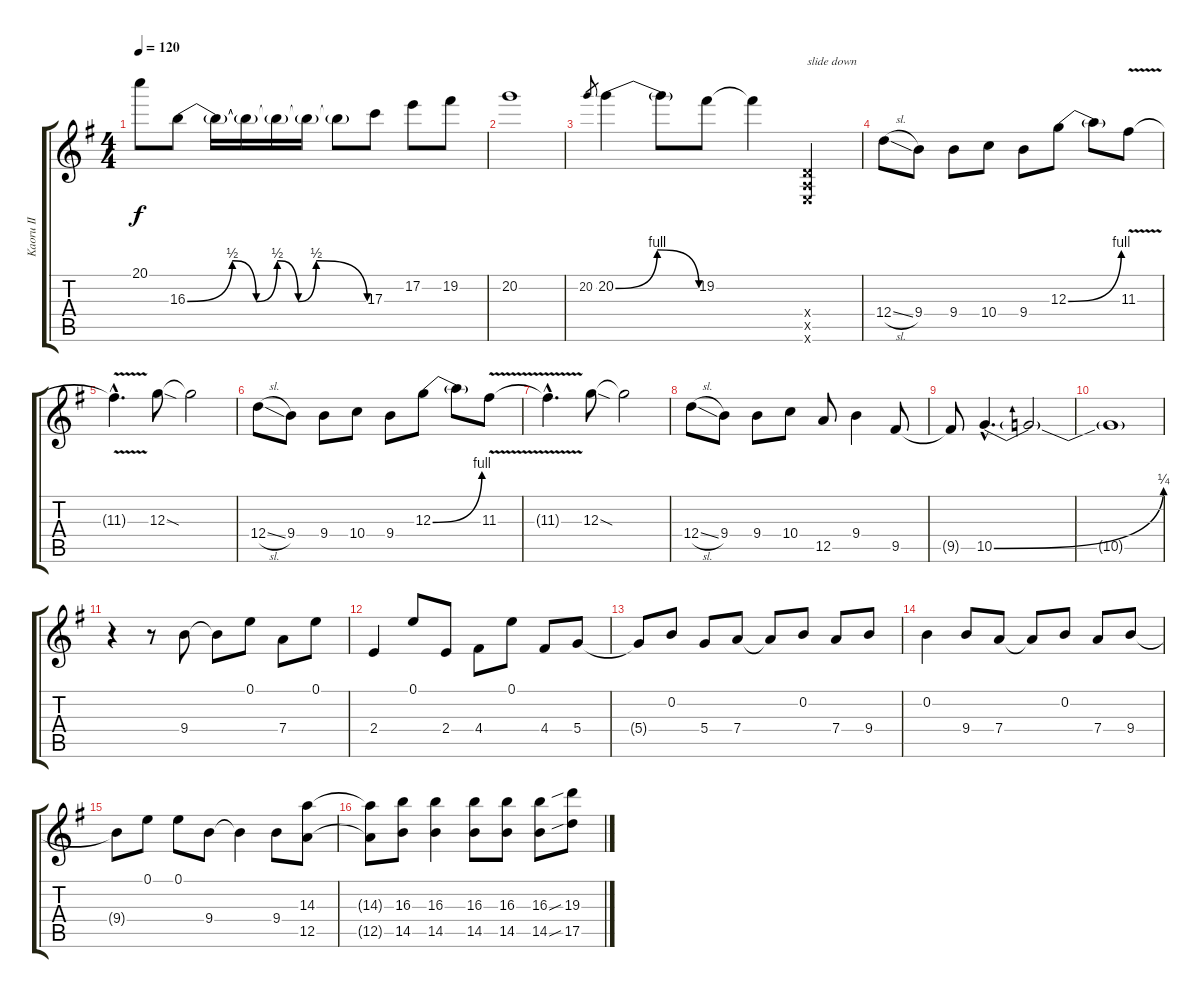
\track ("Kaoru II" "Kaoru II") {instrument distortionguitar}
\staff {score tabs}
\tuning (E4 B3 G3 D3 A2 E2) {hide}
\ts (4 4)
\tempo 120
\clef g2
\ks g
20.1.8{dy f} 16.3{be (custom 0 0 15 2 23 0 30 2 37 0 43 2 60 0)}.8 16.3{t}.16 16.3{t}.16 16.3{t}.16 16.3{t}.16 16.3{t}.8 17.3.8 17.2.8 19.2.8 |
20.2.1 |
20.2.8{gr} 20.2{be (bendrelease 0 0 45 4 45 4 60 0)}.4 20.2{t}.8 19.2.8 19.2{t}.4 (0.4{x} 0.5{x} 0.6{x}).4{txt "slide down"} |
12.4{sl}.8 9.4.8 9.4.8 10.4.8 9.4.8 12.3{be (bend 0 0 60 4)}.8 12.3{t}.8 11.3{v}.8 |
11.3{hac t}.4{d} 12.3{sod}.8 12.3{t}.2 |
12.4{sl}.8 9.4.8 9.4.8 10.4.8 9.4.8 12.3{be (bend 0 0 60 4)}.8 12.3{t}.8 11.3{v}.8 |
11.3{hac t}.4{d} 12.3{sod}.8 12.3{t}.2 |
12.4{sl}.8 9.4.8 9.4.8 10.4.8 12.5.8 9.4.4 9.5.8 |
9.5{t}.8 10.5{be (bend 0 0 60 1) hac}.4{d} 10.5{t}.2 |
10.5{t}.1 |
r.4 r.8 9.4.8 9.4{t}.8 0.1.8 7.4.8 0.1.8 |
2.4.4 0.1.8 2.4.8 4.4.8 0.1.8 4.4.8 5.4.8 |
5.4{t}.8 0.2.8 5.4.8 7.4.8 7.4{t}.8 0.2.8 7.4.8 9.4.8 |
0.2.4 9.4.8 7.4.8 7.4{t}.8 0.2.8 7.4.8 9.4.8 |
9.4{t}.8 0.1.8 0.1.8 9.4.8 9.4{t}.4 9.4.8 (14.3 12.5).8 |
(14.3{t} 12.5{t}).8 (16.3 14.5).8 (16.3 14.5).4 (16.3 14.5).8 (16.3 14.5).8 (16.3 14.5).8 (19.3{sib} 17.5{sib}).8
